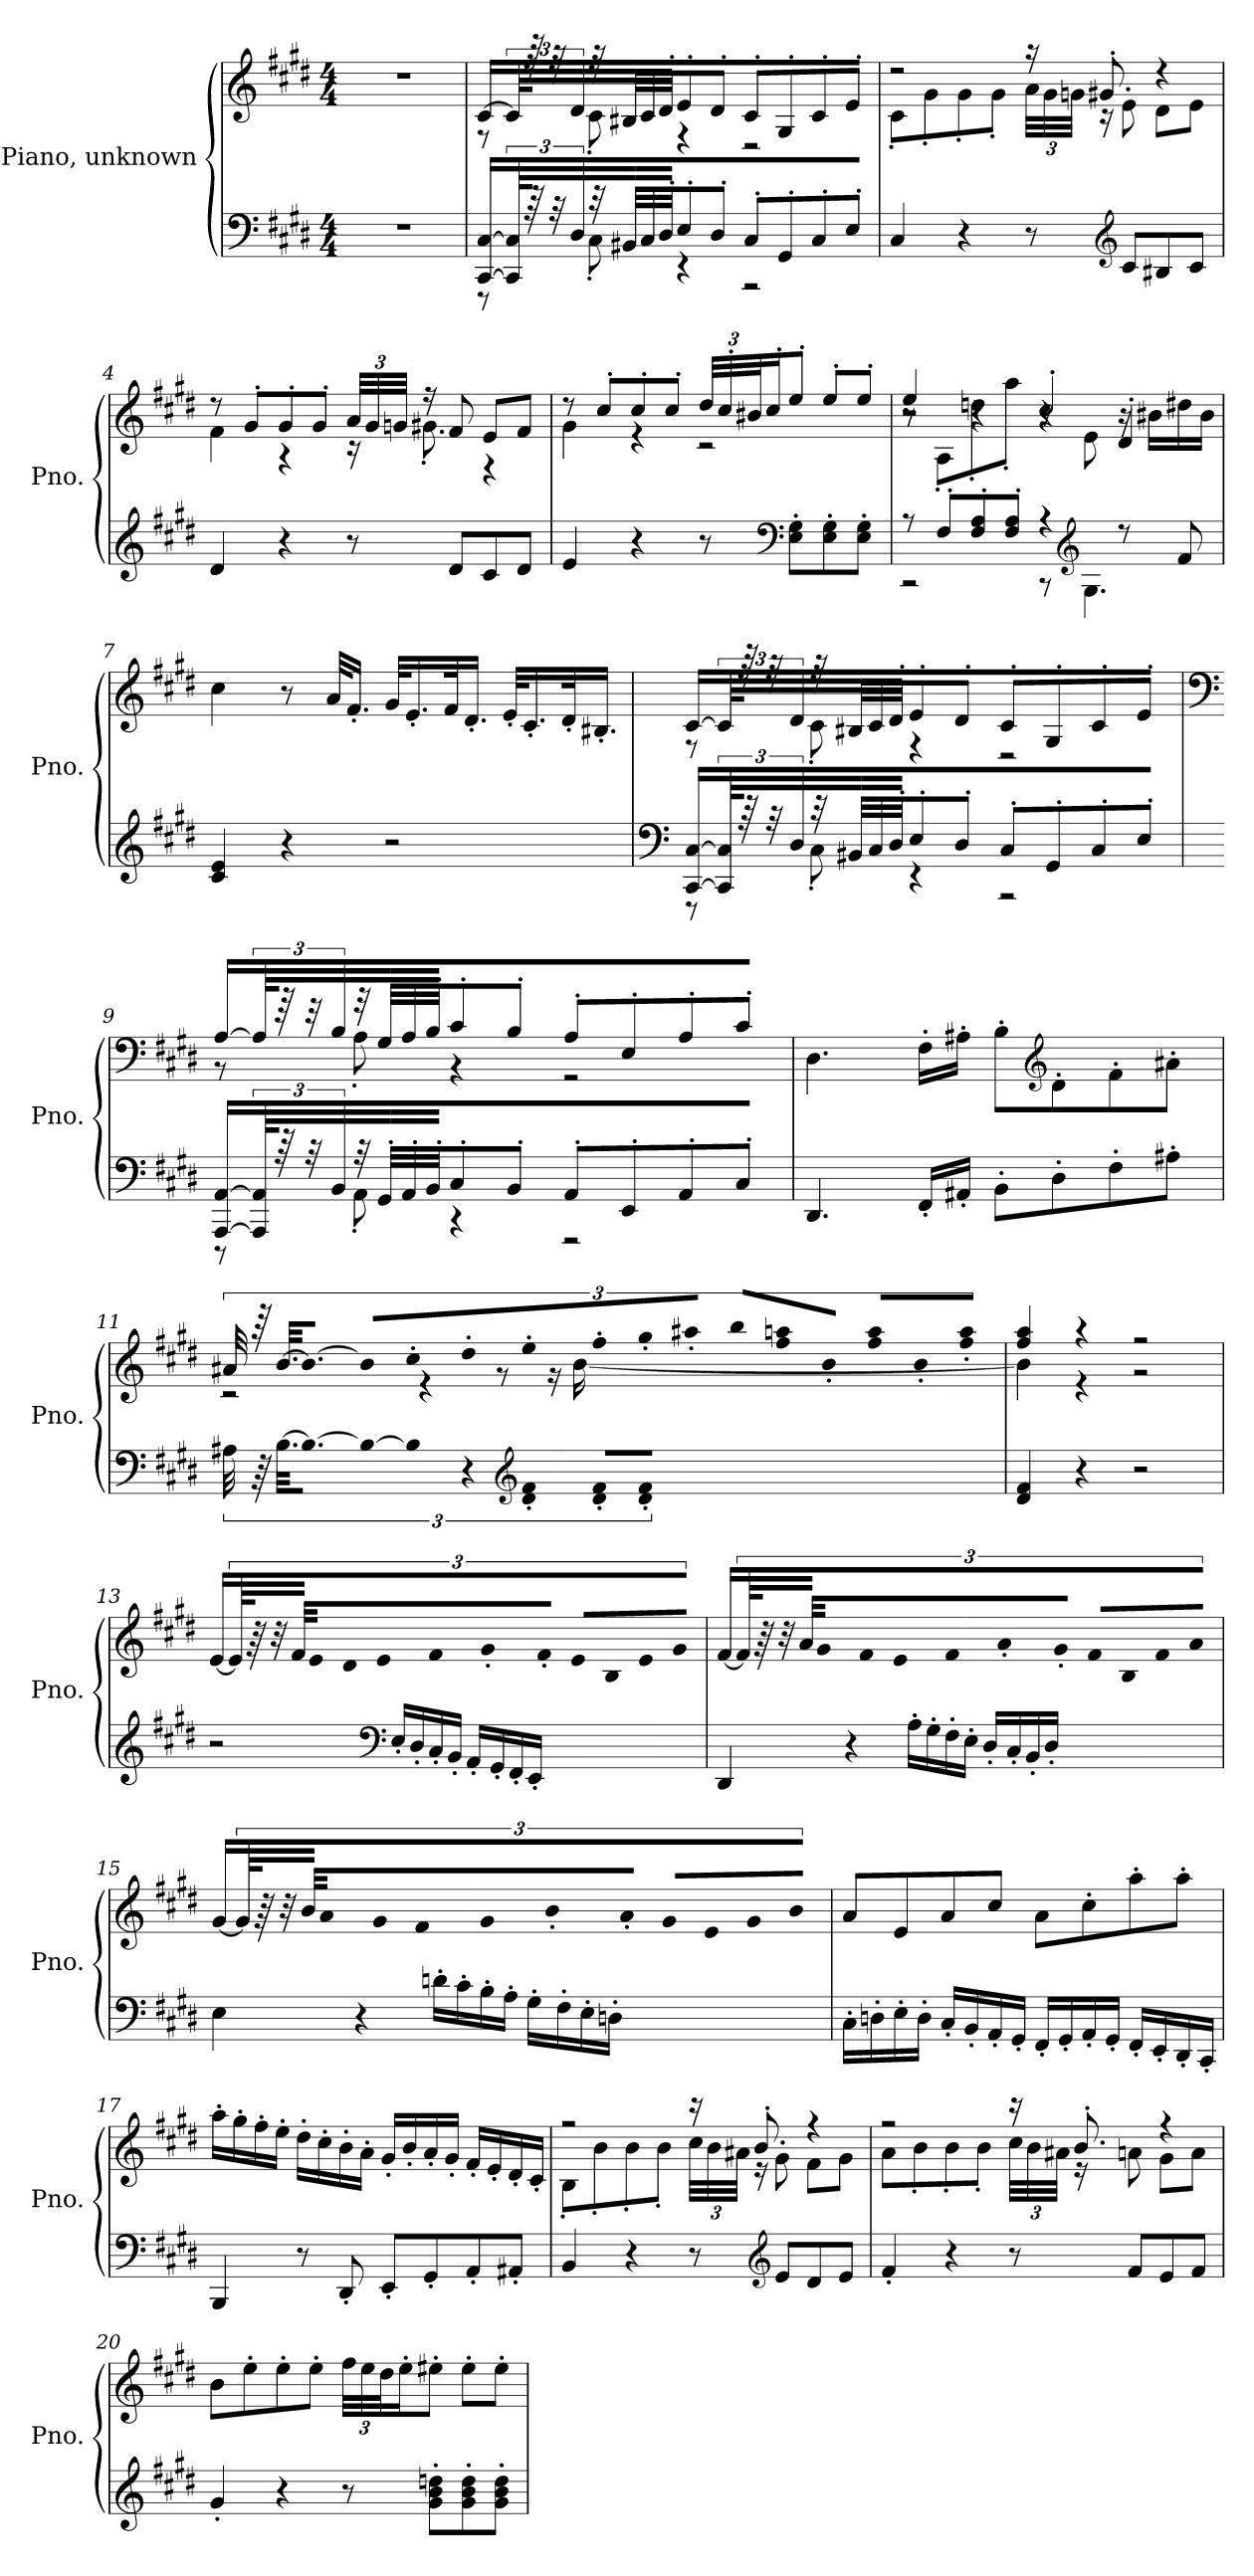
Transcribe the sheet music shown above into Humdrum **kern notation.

**kern	**kern
*part1	*part1
*staff2	*staff1
*I"Piano, unknown	*
*I'Pno.	*
*clefF4	*clefG2
*k[f#c#g#d#]	*k[f#c#g#d#]
*M4/4	*M4/4
*MM120	*MM120
=1	=1
1r	1r
=2	=2
*^	*^
[16CC#/ [16C#/LL	8r	[16c#/LL	8r
96CC#/] 96C#/]JJkk	.	96c#/JJkk]	.
96r	.	96r	.
48r	.	48r	.
48D#/	.	48d#/	.
32r	8C#'\	32r	8c#'\
32BB#X/LLL	.	32B#X/LLL	.
32C#/	.	32c#/	.
32D#'/JJ	.	32d#'/JJ	.
8E'/	4r	8e'/	4r
8D#'/J	.	8d#'/J	.
8C#'/L	2r	8c#'/L	2r
8GG#'/	.	8G#'/	.
8C#'/	.	8c#'/	.
8E'/J	.	8e'/J	.
*v	*v	*	*
=3	=3	=3
4C#/	2r	8c#'\L
.	.	8g#'\
4r	.	8g#'\
.	.	8g#'\J
*	*	*Xbrackettup
8r	16r	48a\LLL
.	.	48g#\
.	.	48gn\JJJ
.	8.g#X'/	16r
*clefG2	*	*
8c#/L	.	8e\
8B#X/	4r	8d#\L
8c#/J	.	8e\J
!!LO:LB:g=z	!!
=4	=4	=4
4d#/	8r	4f#\
.	8g#'/L	.
4r	8g#'/	4r
.	8g#'/J	.
8r	48a/LLL	16r
.	48g#/	.
.	48gn/JJJ	.
.	16r	8.g#X'\
8d#/L	8f#/	.
8c#/	8e/L	4r
8d#/J	8f#/J	.
=5	=5	=5
4e/	8r	4g#\
.	8cc#'/L	.
4r	8cc#'/	4r
.	8cc#'/J	.
8r	48dd#/LLL	2r
.	48cc#'/	.
.	48b#X/J	.
.	16cc#'/J	.
*clefF4	*	*
8E\' 8G#\'L	8ee'/J	.
8E\' 8G#\'	8ee'/L	.
8E\' 8G#\'J	8ee'/J	.
=6	=6	=6
*^	*	*^
8r	2r	4ee/	8r	2r
8F#'/L	.	.	8A'\L	.
8F#/' 8A/'	.	4r	8ddn'\	.
8F#/' 8A/'J	.	.	8aa'\J	.
4r	8r	2cc#'/	8r	4r
*clefG2	*	*	*	*
.	4.G#\	.	8e\	.
8r	.	.	16r	4d#'/
.	.	.	16b#X\LL	.
8f#/	.	.	16dd#X\	.
.	.	.	16b#\JJ	.
*v	*v	*	*	*
*	*v	*v	*v
!!LO:LB:g=z
=7	=7
4c#/ 4e/	4cc#\
4r	8r
.	32a/KLL
.	16.f#'/JJ
2r	32g#/KLL
.	16.e'/
.	32f#/K
.	16.d#'/JJ
.	32e'/KLL
.	16.c#'/
.	32d#'/K
.	16.B#X'/JJ
=8	=8
*clefF4	*
*^	*^
[16CC#/ [16C#/LL	8r	[16c#/LL	8r
*	*	*brackettup	*
96CC#/] 96C#/]JJkk	.	96c#/JJkk]	.
96r	.	96r	.
48r	.	48r	.
48D#/	.	48d#/	.
32r	8C#'\	32r	8c#'\
32BB#X/LLL	.	32B#X/LLL	.
32C#/	.	32c#/	.
32D#'/JJ	.	32d#'/JJ	.
8E'/	4r	8e'/	4r
8D#'/J	.	8d#'/J	.
8C#'/L	2r	8c#'/L	2r
8GG#'/	.	8G#'/	.
8C#'/	.	8c#'/	.
8E'/J	.	8e'/J	.
!!LO:LB:g=z	!!
=9	=9	=9	=9
*	*	*clefF4	*
[16AAA/ [16AA/LL	8r	[16A/LL	8r
96AAA/] 96AA/]JJkk	.	96A/JJkk]	.
96r	.	96r	.
48r	.	48r	.
48BB/	.	48B/	.
32r	8AA'\	32r	8A'\
32GG#'/LLL	.	32G#'/LLL	.
32AA'/	.	32A'/	.
32BB'/JJ	.	32B'/JJ	.
8C#'/	4r	8c#'/	4r
8BB'/J	.	8B'/J	.
8AA'/L	2r	8A'/L	2r
8EE'/	.	8E'/	.
8AA'/	.	8A'/	.
8C#'/J	.	8c#'/J	.
*v	*v	*	*
*	*v	*v
=10	=10
4.DD#/	4.D#\
16FF#'/LL	16F#'\LL
16AA#X'/JJ	16A#X'\JJ
8BB'\L	8B'\L
*	*clefG2
8D#'\	8d#'\
8F#'\	8f#'\
8A#X'\J	8a#X'\J
!!LO:LB:g=z
=11	=11
*	*^
48A#X\	48a#X/	2r
96r	96r	.
[48.B\KKL	[48.b/KKL	.
8.B\J_	8.b/J_	.
4B\_	16b/LL]	.
.	32cc#'/L	.
.	32dd#'/	.
.	32ee'/	.
.	32ff#'/	.
.	32gg#'/	.
.	32aa#X'/JJJ	.
16B\]	8bb/L	4r
16r	.	.
*clefG2	*	*
8d#/' 8f#/'	16ff#/ 16aan/L	.
.	16b'/JJ	.
8d#/' 8f#/'L	16ff#/ 16aa/LL	8r
.	16b'/J	.
8d#/' 8f#/'J	8ff#/' 8aa/'J	16r
.	.	[16b\
=12	=12	=12
4d#/ 4f#/	4ff#/ 4aa/	4b\]
4r	4r	4r
2r	2r	2r
*	*v	*v
!!LO:LB:g=z
=13	=13
2r	[16e/LL
.	96e/JJkk]
.	96r
.	48r
.	48f#/LLL
.	32e/
.	32d#/
.	32e/
.	32f#/JJ
.	8g#'/
.	8f#'/J
*clefF4	*
16E'/LL	8e/L
16D#'/	.
16C#'/	8B/
16BB'/JJ	.
16AA'/LL	8e/
16GG#'/	.
16FF#'/	8g#/J
16EE'/JJ	.
=14	=14
4DD#/	[16f#/LL
.	96f#/JJkk]
.	96r
.	48r
.	48a/LLL
.	32g#/
.	32f#/
.	32e/
.	32f#/JJ
4r	8a'/
.	8g#'/J
16A'\LL	8f#/L
16G#'\	.
16F#'\	8B/
16E'\JJ	.
16D#'/LL	8f#/
16C#'/	.
16BB'/	8a/J
16D#'/JJ	.
!!LO:PB:g=z
=15	=15
4E\	[16g#/LL
.	96g#/JJkk]
.	96r
.	48r
.	48b/LLL
.	32a/
.	32g#/
.	32f#/
.	32g#/JJ
4r	8b'/
.	8a'/J
16dn'\LL	8g#/L
16c#'\	.
16B'\	8e/
16A'\JJ	.
16G#'\LL	8g#/
16F#'\	.
16E'\	8b/J
16Dn'\JJ	.
=16	=16
16C#'\LL	8a/L
16Dn'\	.
16E'\	8e/
16D'\JJ	.
16C#'/LL	8a/
16BB'/	.
16AA'/	8cc#/J
16GG#'/JJ	.
16FF#'/LL	8a\L
16GG#'/	.
16AA'/	8cc#'\
16GG#'/JJ	.
16FF#'/LL	8aa'\
16EE'/	.
16DD#'/	8aa'\J
16CC#'/JJ	.
!!LO:LB:g=z
=17	=17
4BBB/	16aa'\LL
.	16gg#'\
.	16ff#'\
.	16ee'\JJ
8r	16dd#'\LL
.	16cc#'\
8DD#'/	16b'\
.	16a'\JJ
8EE'/L	16g#'/LL
.	16b'/
8GG#'/	16a'/
.	16g#'/JJ
8AA'/	16f#'/LL
.	16e'/
8AA#X'/J	16d#'/
.	16c#'/JJ
=18	=18
*	*^
4BB/	2r	8B'\L
.	.	8b'\
4r	.	8b'\
.	.	8b'\J
*	*	*Xbrackettup
8r	16r	48cc#\LLL
.	.	48b\
.	.	48a#X\JJJ
.	8.b'/	16r
*clefG2	*	*
8e/L	.	8g#\
8d#/	4r	8f#\L
8e/J	.	8g#\J
=19	=19	=19
4f#'/	2r	8a\L
.	.	8b'\
4r	.	8b'\
.	.	8b'\J
8r	16r	48cc#\LLL
.	.	48b\
.	.	48a#X\JJJ
.	8.b'/	16r
8f#/L	.	8an\
8e/	4r	8g#\L
8f#/J	.	8a\J
*	*v	*v
!!LO:LB:g=z
=20	=20
4g#'/	8b\L
.	8ee'\
4r	8ee'\
.	8ee'\J
8r	48ff#\LLL
.	48ee\
.	48dd#\J
.	16ee'\J
8g#\' 8b\' 8ddn\'L	8ee#X'\J
8g#\' 8b\' 8dd\'	8ee#'\L
8g#\' 8b\' 8dd\'J	8ee#'\J
=	=
*-	*-
